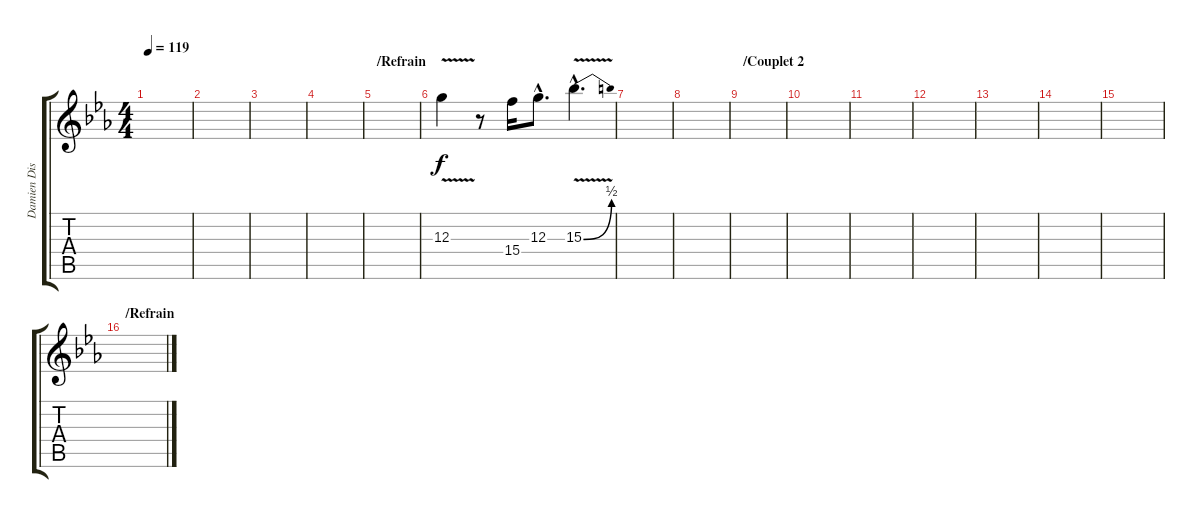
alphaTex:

\track ("Damien Disto" "Damien Dis") {instrument overdrivenguitar}
\staff {score tabs}
\tuning (E4 B3 G3 D3 A2 E2) {hide}
\ts (4 4)
\tempo 119
\clef g2
\ks cminor
|
|
|
|
\section ("" "/Refrain")
|
12.3{v}.4{volume 12} r.8 15.4.16 12.3{hac}.8{d} 15.3{be (bend 0 0 60 2) v hac}.4{d} |
|
|
\section ("" "/Couplet 2")
|
|
|
|
|
|
|
\section ("" "/Refrain")
